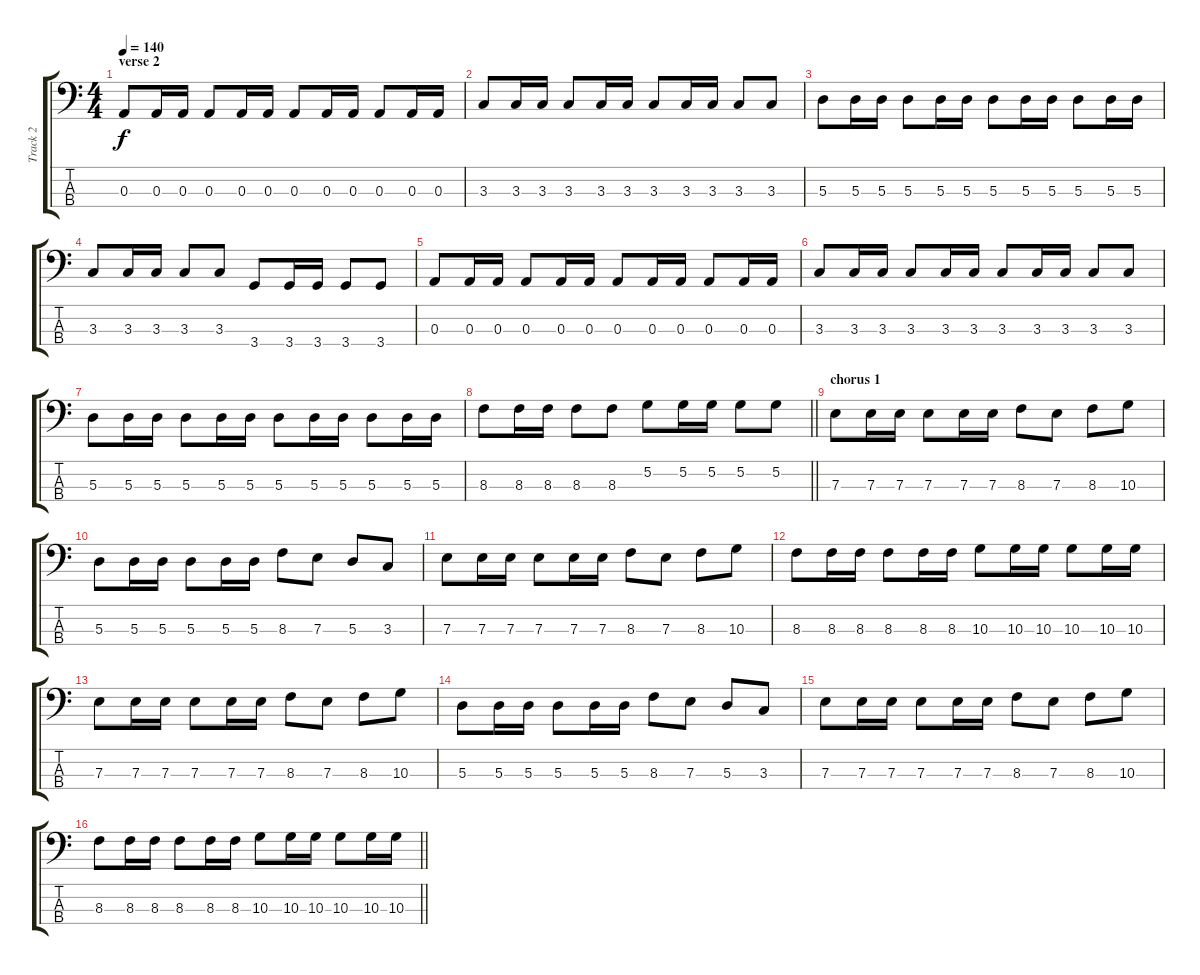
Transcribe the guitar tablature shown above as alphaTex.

\track ("Track 2" "Track 2") {instrument electricbassfinger}
\staff {score tabs}
\tuning (G2 D2 A1 E1) {hide}
\ts (4 4)
\section ("" "verse 2")
\tempo 140
\clef f4
\ks c
0.3.8{dy f} 0.3.16 0.3.16 0.3.8 0.3.16 0.3.16 0.3.8 0.3.16 0.3.16 0.3.8 0.3.16 0.3.16 |
3.3.8 3.3.16 3.3.16 3.3.8 3.3.16 3.3.16 3.3.8 3.3.16 3.3.16 3.3.8 3.3.8 |
5.3.8 5.3.16 5.3.16 5.3.8 5.3.16 5.3.16 5.3.8 5.3.16 5.3.16 5.3.8 5.3.16 5.3.16 |
3.3.8 3.3.16 3.3.16 3.3.8 3.3.8 3.4.8 3.4.16 3.4.16 3.4.8 3.4.8 |
0.3.8 0.3.16 0.3.16 0.3.8 0.3.16 0.3.16 0.3.8 0.3.16 0.3.16 0.3.8 0.3.16 0.3.16 |
3.3.8 3.3.16 3.3.16 3.3.8 3.3.16 3.3.16 3.3.8 3.3.16 3.3.16 3.3.8 3.3.8 |
5.3.8 5.3.16 5.3.16 5.3.8 5.3.16 5.3.16 5.3.8 5.3.16 5.3.16 5.3.8 5.3.16 5.3.16 |
\barLineRight lightlight
8.3.8 8.3.16 8.3.16 8.3.8 8.3.8 5.2.8 5.2.16 5.2.16 5.2.8 5.2.8 |
\section ("" "chorus 1")
7.3.8 7.3.16 7.3.16 7.3.8 7.3.16 7.3.16 8.3.8 7.3.8 8.3.8 10.3.8 |
5.3.8 5.3.16 5.3.16 5.3.8 5.3.16 5.3.16 8.3.8 7.3.8 5.3.8 3.3.8 |
7.3.8 7.3.16 7.3.16 7.3.8 7.3.16 7.3.16 8.3.8 7.3.8 8.3.8 10.3.8 |
8.3.8 8.3.16 8.3.16 8.3.8 8.3.16 8.3.16 10.3.8 10.3.16 10.3.16 10.3.8 10.3.16 10.3.16 |
7.3.8 7.3.16 7.3.16 7.3.8 7.3.16 7.3.16 8.3.8 7.3.8 8.3.8 10.3.8 |
5.3.8 5.3.16 5.3.16 5.3.8 5.3.16 5.3.16 8.3.8 7.3.8 5.3.8 3.3.8 |
7.3.8 7.3.16 7.3.16 7.3.8 7.3.16 7.3.16 8.3.8 7.3.8 8.3.8 10.3.8 |
\barLineRight lightlight
8.3.8 8.3.16 8.3.16 8.3.8 8.3.16 8.3.16 10.3.8 10.3.16 10.3.16 10.3.8 10.3.16 10.3.16
